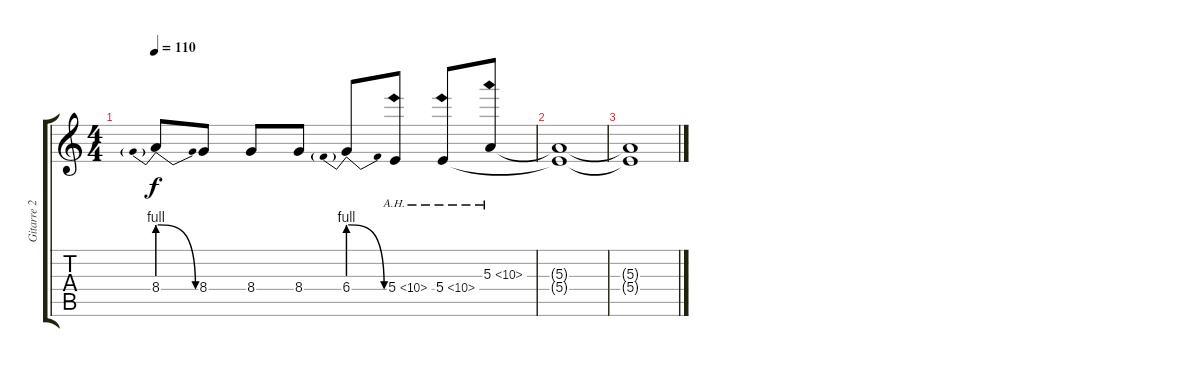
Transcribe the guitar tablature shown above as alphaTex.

\track ("Gitarre 2" "Gitarre 2") {instrument distortionguitar}
\staff {score tabs}
\tuning (Db4 Ab3 E3 B2 Gb2 B1) {hide}
\ts (4 4)
\tempo 110
\clef g2
\ks c
8.4{be (prebendrelease 0 4 60 0)}.8{dy f} 8.4.8 8.4.8 8.4.8 6.4{be (prebendrelease 0 4 60 0)}.8 5.4{ah 5}.8 5.4{ah 5}.8 5.3{ah 5}.8 |
(5.3{t} 5.4{t}).1 |
(5.3{t} 5.4{t}).1
